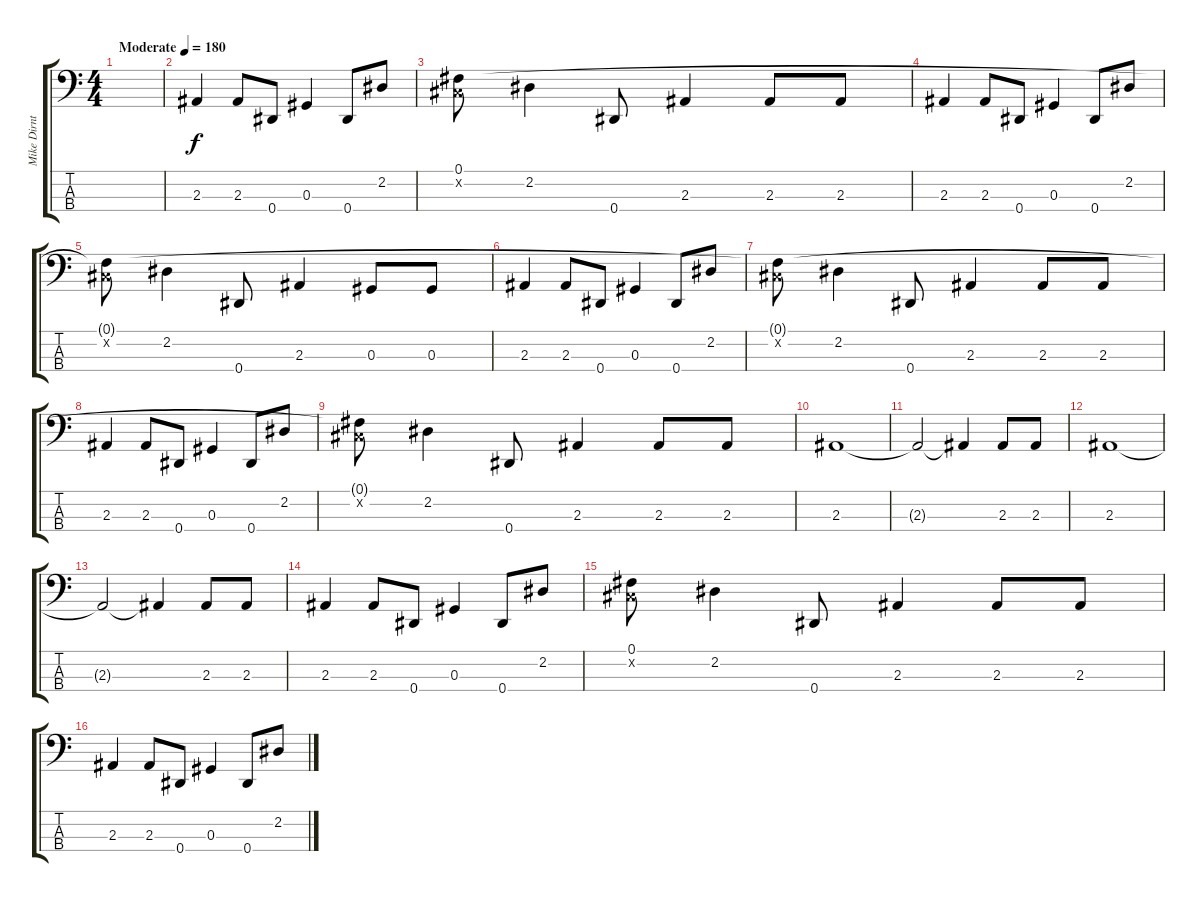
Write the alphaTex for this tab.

\track ("Mike Dirnt - Bass" "Mike Dirnt") {instrument electricbasspick}
\staff {score tabs}
\tuning (Gb2 Db2 Ab1 Eb1) {hide}
\ts (4 4)
\tempo (180 "Moderate")
\clef f4
\ks c
|
2.3.4 2.3.8 0.4.8 0.3.4 0.4.8 2.2.8 |
(0.1 0.2{x}).8 2.2.4 0.4.8 2.3.4 2.3.8 2.3.8 |
2.3.4 2.3.8 0.4.8 0.3.4 0.4.8 2.2.8 |
(0.1{t} 0.2{x}).8 2.2.4 0.4.8 2.3.4 0.3.8 0.3.8 |
2.3.4 2.3.8 0.4.8 0.3.4 0.4.8 2.2.8 |
(0.1{t} 0.2{x}).8 2.2.4 0.4.8 2.3.4 2.3.8 2.3.8 |
2.3.4 2.3.8 0.4.8 0.3.4 0.4.8 2.2.8 |
(0.1{t} 0.2{x}).8 2.2.4 0.4.8 2.3.4 2.3.8 2.3.8 |
2.3.1 |
2.3{t}.2 2.3{t}.4 2.3.8 2.3.8 |
2.3.1 |
2.3{t}.2 2.3{t}.4 2.3.8 2.3.8 |
2.3.4 2.3.8 0.4.8 0.3.4 0.4.8 2.2.8 |
(0.1 0.2{x}).8 2.2.4 0.4.8 2.3.4 2.3.8 2.3.8 |
2.3.4 2.3.8 0.4.8 0.3.4 0.4.8 2.2.8
